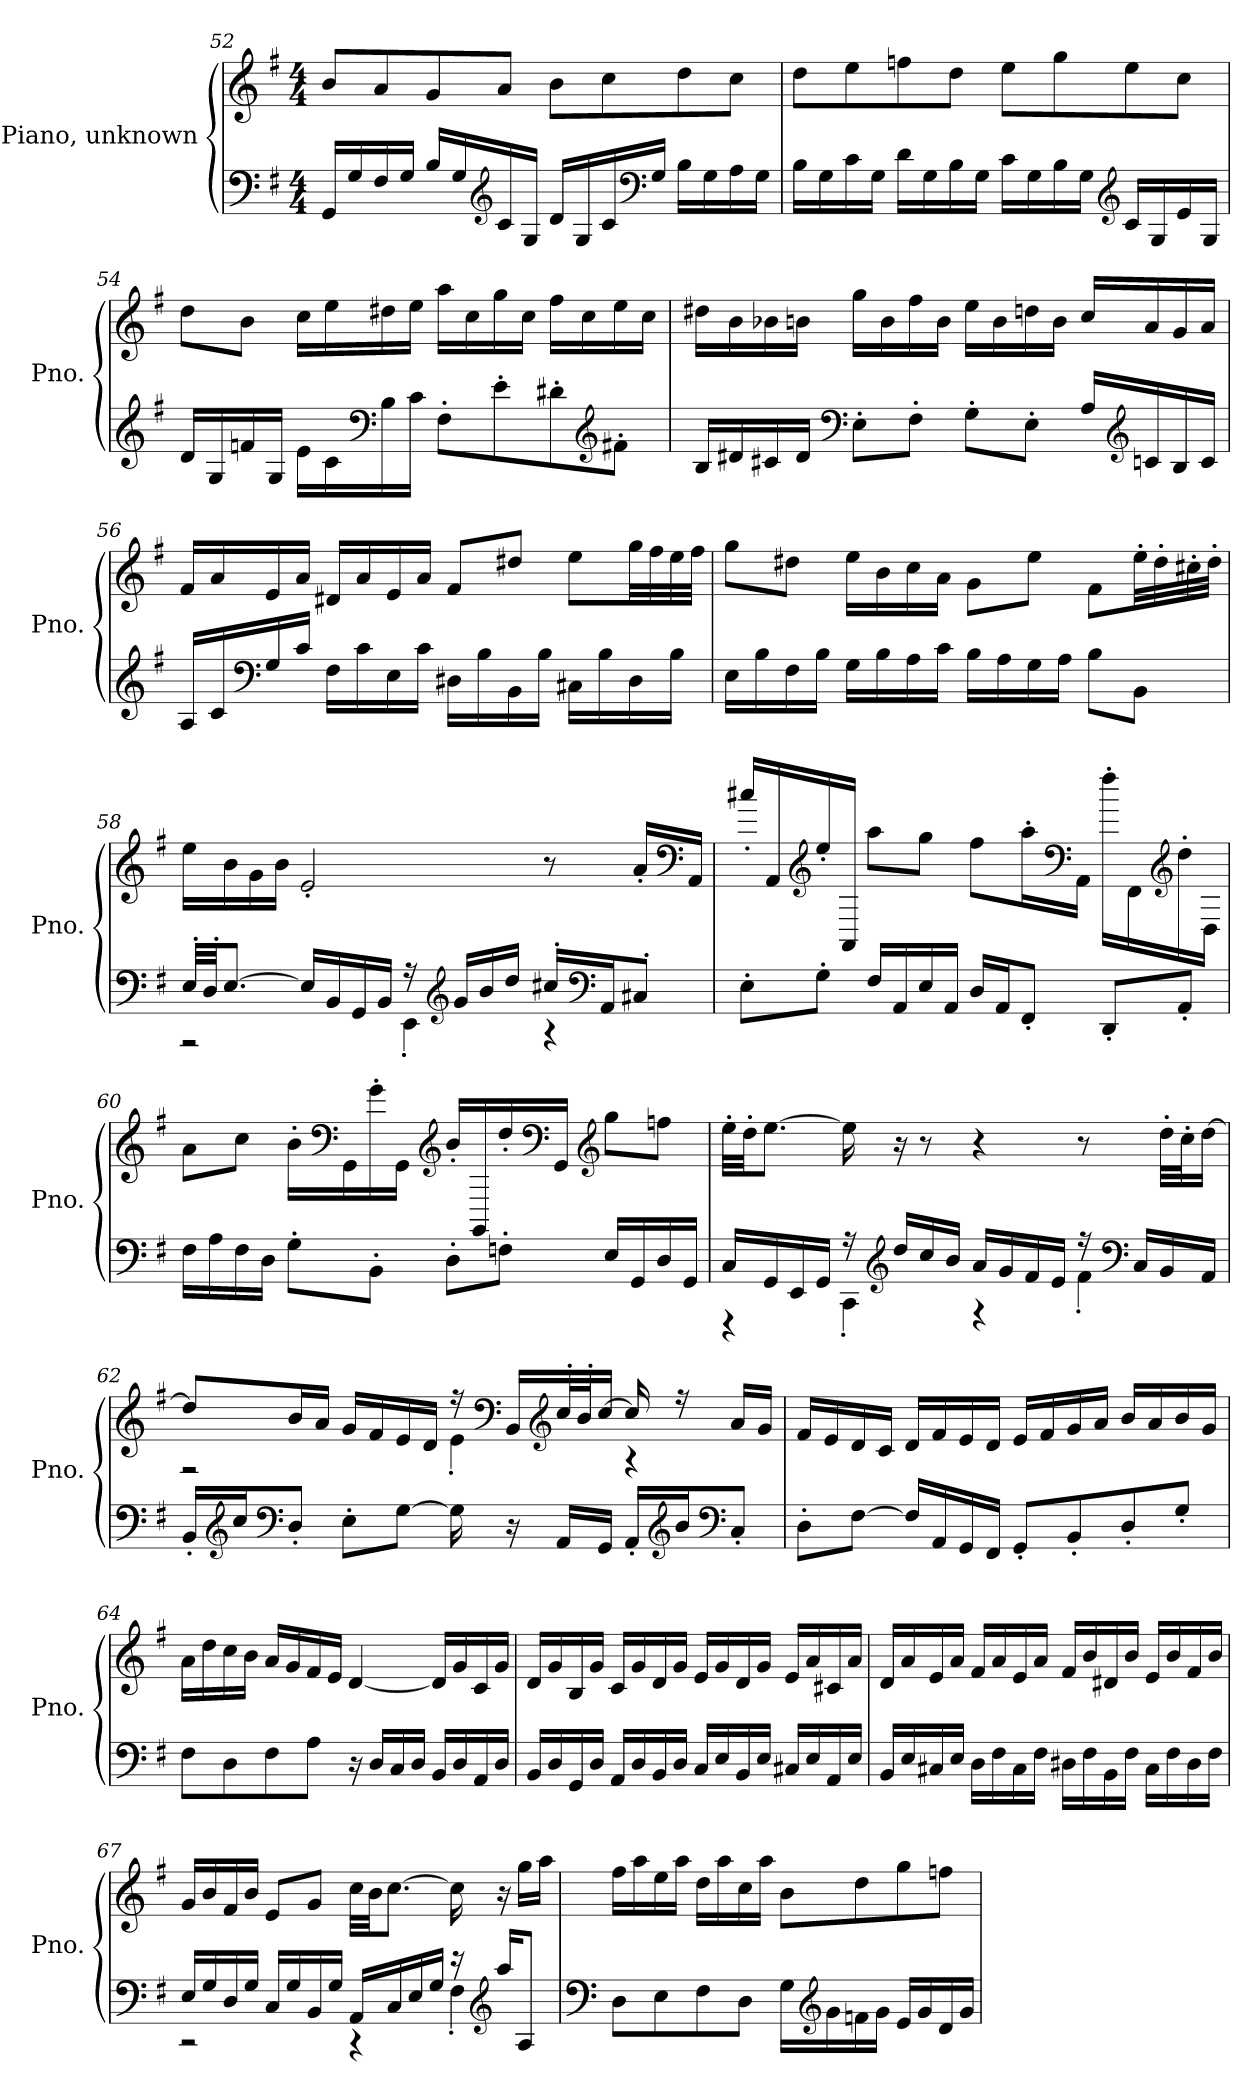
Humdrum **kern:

**kern	**kern
*part1	*part1
*staff2	*staff1
*I"Piano, unknown	*
*I'Pno.	*
!!LO:LB:g=z
*clefF4	*clefG2
*k[f#]	*k[f#]
*M4/4	*M4/4
=52	=52
16GG/LL	8b/L
16G/	.
16F#/	8a/
16G/JJ	.
16B/LL	8g/
16G/	.
*clefG2	*
16c/	8a/J
16G/JJ	.
16d/LL	8b\L
16G/	.
16c/	8cc\
*clefF4	*
16G/JJ	.
16B\LL	8dd\
16G\	.
16A\	8cc\J
16G\JJ	.
=53	=53
16B\LL	8dd\L
16G\	.
16c\	8ee\
16G\JJ	.
16d\LL	8ffn\
16G\	.
16B\	8dd\J
16G\JJ	.
16c\LL	8ee\L
16G\	.
16B\	8gg\
16G\JJ	.
*clefG2	*
16c/LL	8ee\
16G/	.
16e/	8cc\J
16G/JJ	.
!!LO:LB:g=z
=54	=54
16d/LL	8dd\L
16G/	.
16fn/	8b\J
16G/JJ	.
16e\LL	16cc\LL
16c\	16ee\
*clefF4	*
16B\	16dd#X\
16c\JJ	16ee\JJ
8F#'\L	16aa\LL
.	16cc\
8e'\	16gg\
.	16cc\JJ
8d#X'\	16ff#\LL
.	16cc\
*clefG2	*
8f#X'\J	16ee\
.	16cc\JJ
=55	=55
16B/LL	16dd#X\LL
16d#X/	16b\
16c#X/	16b-X\
16d#/JJ	16bn\JJ
*clefF4	*
8E'\L	16gg\LL
.	16b\
8F#'\J	16ff#\
.	16b\JJ
8G'\L	16ee\LL
.	16b\
8E'\J	16ddn\
.	16b\JJ
16A/LL	16cc/LL
*clefG2	*
16cn/	16a/
16B/	16g/
16c/JJ	16a/JJ
!!LO:LB:g=z
=56	=56
16A/LL	16f#/LL
16c/	16a/
*clefF4	*
16G/	16e/
16c/JJ	16a/JJ
16F#\LL	16d#X/LL
16c\	16a/
16E\	16e/
16c\JJ	16a/JJ
16D#X\LL	8f#/L
16B\	.
16BB\	8dd#X/J
16B\JJ	.
16C#X\LL	8ee\L
16B\	.
16D#\	32gg\LL
.	32ff#\
16B\JJ	32ee\
.	32ff#\JJJ
=57	=57
16E\LL	8gg\L
16B\	.
16F#\	8dd#X\J
16B\JJ	.
16G\LL	16ee\LL
16B\	16b\
16A\	16cc\
16c\JJ	16a\JJ
16B\LL	8g\L
16A\	.
16G\	8ee\J
16A\JJ	.
8B\L	8f#\L
8BB\J	32ee'\LL
.	32dd#'\
.	32cc#X'\
.	32dd#'\JJJ
!!LO:LB:g=z
=58	=58
*^	*
32E'/LLL	2r	16ee\LL
32D'/JJ	.	.
[8.E/J	.	16b\
.	.	16g\
.	.	16b\JJ
16E/LL]	.	2e'/
16BB/	.	.
16GG/	.	.
16BB/JJ	.	.
16r	4EE'\	.
*clefG2	*	*
16g/LL	.	.
16b/	.	.
16dd/JJ	.	.
16cc#X'/LL	4r	8r
*clefF4	*	*
16AA/J	.	.
8C#X'/J	.	16a'/LL
*	*	*clefF4
.	.	16AA/JJ
*v	*v	*
=59	=59
8E'\L	16cc#X'/LL
.	16AA/
*	*clefG2
8G'\J	16ee'/
.	16AA/JJ
16F#/LL	8aa\L
16AA/	.
16E/	8gg\J
16AA/JJ	.
16D/LL	8ff#\L
16AA/J	.
8FF#'/J	16aa'\L
*	*clefF4
.	16AA\JJ
8DD'/L	16ff#'\LL
.	16FF#\
*	*clefG2
8AA'/J	16dd'\
.	16D\JJ
!!LO:LB:g=z
=60	=60
16F#\LL	8a\L
16A\	.
16F#\	8cc\J
16D\JJ	.
8G'\L	16b'\LL
*	*clefF4
.	16GG\
8BB'\J	16g'\
.	16GG\JJ
*	*clefG2
8D'\L	16b'/LL
.	16GG/
8Fn'\J	16dd'/
*	*clefF4
.	16GG/JJ
*	*clefG2
16E/LL	8gg\L
16GG/	.
16D/	8ffn\J
16GG/JJ	.
=61	=61
*^	*
16C/LL	4r	32ee'\LLL
.	.	32dd'\JJ
16GG/	.	[8.ee\J
16EE/	.	.
16GG/JJ	.	.
16r	4CC'\	16ee\]
*clefG2	*	*
16dd/LL	.	16r
16cc/	.	8r
16b/JJ	.	.
16a/LL	4r	4r
16g/	.	.
16f#/	.	.
16e/JJ	.	.
16r	4f#'\	8r
*clefF4	*	*
16C/LL	.	.
16BB/	.	32dd'\LLL
.	.	32cc'\J
16AA/JJ	.	[16dd\JJ
*v	*v	*
!!LO:PB:g=z
=62	=62
*	*^
16BB'/LL	8dd/L]	2r
*clefG2	*	*
16cc/J	.	.
*clefF4	*	*
8D'/J	16b/L	.
.	16a/JJ	.
8E'\L	16g/LL	.
.	16f#/	.
[8G\J	16e/	.
.	16d/JJ	.
16G\]	16r	4e'\
*	*clefF4	*
16r	16BB/LL	.
*	*clefG2	*
16AA/LL	32cc'/L	.
.	32b'/J	.
16GG/JJ	[16cc/JJ	.
16AA'/LL	16cc/]	4r
*clefG2	*	*
16b/J	16r	.
*clefF4	*	*
8C'/J	16a/LL	.
.	16g/JJ	.
*	*v	*v
=63	=63
8D'\L	16f#/LL
.	16e/
[8F#\J	16d/
.	16c/JJ
16F#/LL]	16d/LL
16AA/	16f#/
16GG/	16e/
16FF#/JJ	16d/JJ
8GG'/L	16e/LL
.	16f#/
8BB'/	16g/
.	16a/JJ
8D'/	16b/LL
.	16a/
8G'/J	16b/
.	16g/JJ
!!LO:LB:g=z
=64	=64
8F#\L	16a\LL
.	16dd\
8D\	16cc\
.	16b\JJ
8F#\	16a/LL
.	16g/
8A\J	16f#/
.	16e/JJ
16r	[4d/
16D/LL	.
16C/	.
16D/JJ	.
16BB/LL	16d/LL]
16D/	16g/
16AA/	16c/
16D/JJ	16g/JJ
=65	=65
16BB/LL	16d/LL
16D/	16g/
16GG/	16B/
16D/JJ	16g/JJ
16AA/LL	16c/LL
16D/	16g/
16BB/	16d/
16D/JJ	16g/JJ
16C/LL	16e/LL
16E/	16g/
16BB/	16d/
16E/JJ	16g/JJ
16C#X/LL	16e/LL
16E/	16a/
16AA/	16c#X/
16E/JJ	16a/JJ
!!LO:LB:g=z
=66	=66
16BB/LL	16d/LL
16E/	16a/
16C#X/	16e/
16E/JJ	16a/JJ
16D\LL	16f#/LL
16F#\	16a/
16C#\	16e/
16F#\JJ	16a/JJ
16D#X\LL	16f#/LL
16F#\	16b/
16BB\	16d#X/
16F#\JJ	16b/JJ
16C#\LL	16e/LL
16F#\	16b/
16D#\	16f#/
16F#\JJ	16b/JJ
=67	=67
*^	*
16E/LL	2r	16g/LL
16G/	.	16b/
16D/	.	16f#/
16G/JJ	.	16b/JJ
16C/LL	.	8e/L
16G/	.	.
16BB/	.	8g/J
16G/JJ	.	.
16AA/LL	4r	32cc\LLL
.	.	32b\JJ
16C/	.	[8.cc\J
16E/	.	.
16G/JJ	.	.
16r	4F#'\	16cc\]
*clefG2	*	*
16aa/KL	.	16r
8A/J	.	16gg\LL
.	.	16aa\JJ
*v	*v	*
!!LO:LB:g=z
=68	=68
*clefF4	*
8D\L	16ff#\LL
.	16aa\
8E\	16ee\
.	16aa\JJ
8F#\	16dd\LL
.	16aa\
8D\J	16cc\
.	16aa\JJ
16G\LL	8b\L
*clefG2	*
16g\	.
16fn\	8dd\
16g\JJ	.
16e/LL	8gg\
16g/	.
16d/	8ffn\J
16g/JJ	.
=	=
*-	*-
